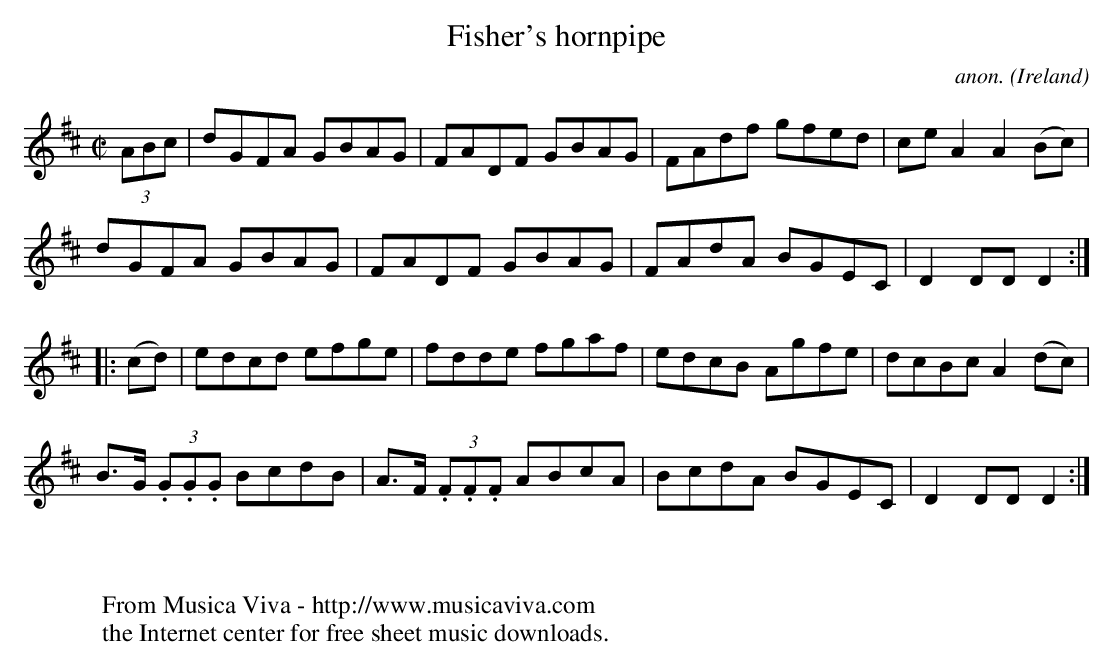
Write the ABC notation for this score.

X:1
T: Fisher's hornpipe
C: anon.
O: Ireland
5.abc
M: C|
L: 1/8
K: D
(3ABc | dGFA GBAG | FADF GBAG | FAdf gfed |ce A2 A2 (Bc) |
dGFA GBAG | FADF GBAG | FAdA BGEC | D2 DD D2 :|
|:(cd) | edcd efge | fdde fgaf | edcB Agfe | dcBc A2 (dc) |
B>G (3.G.G.G BcdB | A>F (3.F.F.F ABcA | BcdA BGEC | D2 DD D2 :|
W:
W:
W: From Musica Viva - http://www.musicaviva.com
W: the Internet center for free sheet music downloads.
